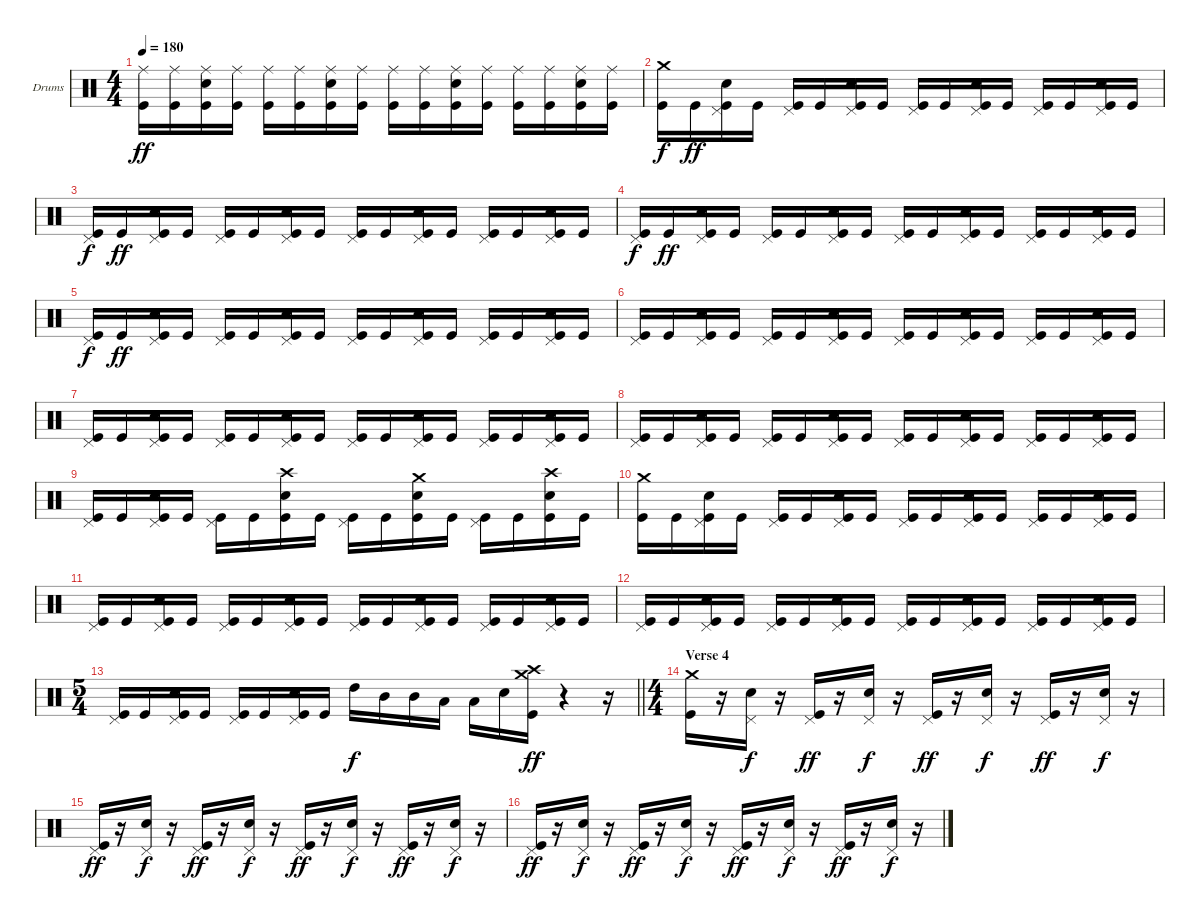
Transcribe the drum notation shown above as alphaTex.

\bracketExtendMode groupsimilarinstruments
\firstSystemTrackNameOrientation horizontal
\otherSystemsTrackNameOrientation horizontal
\track ("Drumkit" "Drums") {instrument percussion}
\staff {score}
\articulation defaults
\ts (4 4)
\tempo 180
\clef neutral
\ks c
("Kick (hit)" "Ride (middle)").16{dy ff} ("Kick (hit)" "Ride (middle)").16 ("Kick (hit)" "Ride (middle)" "Snare (hit) 2").16 ("Kick (hit)" "Ride (middle)").16 ("Kick (hit)" "Ride (middle)").16 ("Kick (hit)" "Ride (middle)").16 ("Kick (hit)" "Ride (middle)" "Snare (hit) 2").16 ("Kick (hit)" "Ride (middle)").16 ("Kick (hit)" "Ride (middle)").16 ("Kick (hit)" "Ride (middle)").16 ("Kick (hit)" "Ride (middle)" "Snare (hit) 2").16 ("Kick (hit)" "Ride (middle)").16 ("Kick (hit)" "Ride (middle)").16 ("Kick (hit)" "Ride (middle)").16 ("Kick (hit)" "Ride (middle)" "Snare (hit) 2").16 ("Kick (hit)" "Ride (middle)").16 |
("Crash medium (hit)" "Kick (hit)").16{dy f} "Kick (hit)".16{dy ff} ("Kick (hit)" "Pedal Hi-Hat (hit)" "Snare (hit) 2").16 "Kick (hit)".16 ("Kick (hit)" "Pedal Hi-Hat (hit)").16 "Kick (hit)".16 ("Kick (hit)" "Pedal Hi-Hat (hit)" "Snare (hit) 2").16 "Kick (hit)".16 ("Kick (hit)" "Pedal Hi-Hat (hit)").16 "Kick (hit)".16 ("Kick (hit)" "Pedal Hi-Hat (hit)" "Snare (hit) 2").16 "Kick (hit)".16 ("Kick (hit)" "Pedal Hi-Hat (hit)").16 "Kick (hit)".16 ("Kick (hit)" "Pedal Hi-Hat (hit)" "Snare (hit) 2").16 "Kick (hit)".16 |
("Pedal Hi-Hat (hit)" "Kick (hit)").16{dy f} "Kick (hit)".16{dy ff} ("Kick (hit)" "Pedal Hi-Hat (hit)" "Snare (hit) 2").16 "Kick (hit)".16 ("Kick (hit)" "Pedal Hi-Hat (hit)").16 "Kick (hit)".16 ("Kick (hit)" "Pedal Hi-Hat (hit)" "Snare (hit) 2").16 "Kick (hit)".16 ("Kick (hit)" "Pedal Hi-Hat (hit)").16 "Kick (hit)".16 ("Kick (hit)" "Pedal Hi-Hat (hit)" "Snare (hit) 2").16 "Kick (hit)".16 ("Kick (hit)" "Pedal Hi-Hat (hit)").16 "Kick (hit)".16 ("Kick (hit)" "Pedal Hi-Hat (hit)" "Snare (hit) 2").16 "Kick (hit)".16 |
("Pedal Hi-Hat (hit)" "Kick (hit)").16{dy f} "Kick (hit)".16{dy ff} ("Kick (hit)" "Pedal Hi-Hat (hit)" "Snare (hit) 2").16 "Kick (hit)".16 ("Kick (hit)" "Pedal Hi-Hat (hit)").16 "Kick (hit)".16 ("Kick (hit)" "Pedal Hi-Hat (hit)" "Snare (hit) 2").16 "Kick (hit)".16 ("Kick (hit)" "Pedal Hi-Hat (hit)").16 "Kick (hit)".16 ("Kick (hit)" "Pedal Hi-Hat (hit)" "Snare (hit) 2").16 "Kick (hit)".16 ("Kick (hit)" "Pedal Hi-Hat (hit)").16 "Kick (hit)".16 ("Kick (hit)" "Pedal Hi-Hat (hit)" "Snare (hit) 2").16 "Kick (hit)".16 |
("Pedal Hi-Hat (hit)" "Kick (hit)").16{dy f} "Kick (hit)".16{dy ff} ("Kick (hit)" "Pedal Hi-Hat (hit)" "Snare (hit) 2").16 "Kick (hit)".16 ("Kick (hit)" "Pedal Hi-Hat (hit)").16 "Kick (hit)".16 ("Kick (hit)" "Pedal Hi-Hat (hit)" "Snare (hit) 2").16 "Kick (hit)".16 ("Kick (hit)" "Pedal Hi-Hat (hit)").16 "Kick (hit)".16 ("Kick (hit)" "Pedal Hi-Hat (hit)" "Snare (hit) 2").16 "Kick (hit)".16 ("Kick (hit)" "Pedal Hi-Hat (hit)").16 "Kick (hit)".16 ("Kick (hit)" "Pedal Hi-Hat (hit)" "Snare (hit) 2").16 "Kick (hit)".16 |
("Kick (hit)" "Pedal Hi-Hat (hit)").16 "Kick (hit)".16 ("Kick (hit)" "Pedal Hi-Hat (hit)" "Snare (hit) 2").16 "Kick (hit)".16 ("Kick (hit)" "Pedal Hi-Hat (hit)").16 "Kick (hit)".16 ("Kick (hit)" "Pedal Hi-Hat (hit)" "Snare (hit) 2").16 "Kick (hit)".16 ("Kick (hit)" "Pedal Hi-Hat (hit)").16 "Kick (hit)".16 ("Kick (hit)" "Pedal Hi-Hat (hit)" "Snare (hit) 2").16 "Kick (hit)".16 ("Kick (hit)" "Pedal Hi-Hat (hit)").16 "Kick (hit)".16 ("Kick (hit)" "Pedal Hi-Hat (hit)" "Snare (hit) 2").16 "Kick (hit)".16 |
("Kick (hit)" "Pedal Hi-Hat (hit)").16 "Kick (hit)".16 ("Kick (hit)" "Pedal Hi-Hat (hit)" "Snare (hit) 2").16 "Kick (hit)".16 ("Kick (hit)" "Pedal Hi-Hat (hit)").16 "Kick (hit)".16 ("Kick (hit)" "Pedal Hi-Hat (hit)" "Snare (hit) 2").16 "Kick (hit)".16 ("Kick (hit)" "Pedal Hi-Hat (hit)").16 "Kick (hit)".16 ("Kick (hit)" "Pedal Hi-Hat (hit)" "Snare (hit) 2").16 "Kick (hit)".16 ("Kick (hit)" "Pedal Hi-Hat (hit)").16 "Kick (hit)".16 ("Kick (hit)" "Pedal Hi-Hat (hit)" "Snare (hit) 2").16 "Kick (hit)".16 |
("Kick (hit)" "Pedal Hi-Hat (hit)").16 "Kick (hit)".16 ("Kick (hit)" "Pedal Hi-Hat (hit)" "Snare (hit) 2").16 "Kick (hit)".16 ("Kick (hit)" "Pedal Hi-Hat (hit)").16 "Kick (hit)".16 ("Kick (hit)" "Pedal Hi-Hat (hit)" "Snare (hit) 2").16 "Kick (hit)".16 ("Kick (hit)" "Pedal Hi-Hat (hit)").16 "Kick (hit)".16 ("Kick (hit)" "Pedal Hi-Hat (hit)" "Snare (hit) 2").16 "Kick (hit)".16 ("Kick (hit)" "Pedal Hi-Hat (hit)").16 "Kick (hit)".16 ("Kick (hit)" "Pedal Hi-Hat (hit)" "Snare (hit) 2").16 "Kick (hit)".16 |
("Kick (hit)" "Pedal Hi-Hat (hit)").16 "Kick (hit)".16 ("Kick (hit)" "Pedal Hi-Hat (hit)" "Snare (hit) 2").16 "Kick (hit)".16 ("Kick (hit)" "Pedal Hi-Hat (hit)").16 "Kick (hit)".16 ("Kick (hit)" "Crash high (hit)" "Snare (hit) 2").16 "Kick (hit)".16 ("Kick (hit)" "Pedal Hi-Hat (hit)").16 "Kick (hit)".16 ("Kick (hit)" "Crash medium (hit)" "Snare (hit) 2").16 "Kick (hit)".16 ("Kick (hit)" "Pedal Hi-Hat (hit)").16 "Kick (hit)".16 ("Kick (hit)" "Crash high (hit)" "Snare (hit) 2").16 "Kick (hit)".16 |
("Kick (hit)" "Crash medium (hit)").16 "Kick (hit)".16 ("Kick (hit)" "Pedal Hi-Hat (hit)" "Snare (hit) 2").16 "Kick (hit)".16 ("Kick (hit)" "Pedal Hi-Hat (hit)").16 "Kick (hit)".16 ("Kick (hit)" "Pedal Hi-Hat (hit)" "Snare (hit) 2").16 "Kick (hit)".16 ("Kick (hit)" "Pedal Hi-Hat (hit)").16 "Kick (hit)".16 ("Kick (hit)" "Pedal Hi-Hat (hit)" "Snare (hit) 2").16 "Kick (hit)".16 ("Kick (hit)" "Pedal Hi-Hat (hit)").16 "Kick (hit)".16 ("Kick (hit)" "Pedal Hi-Hat (hit)" "Snare (hit) 2").16 "Kick (hit)".16 |
("Kick (hit)" "Pedal Hi-Hat (hit)").16 "Kick (hit)".16 ("Kick (hit)" "Pedal Hi-Hat (hit)" "Snare (hit) 2").16 "Kick (hit)".16 ("Kick (hit)" "Pedal Hi-Hat (hit)").16 "Kick (hit)".16 ("Kick (hit)" "Pedal Hi-Hat (hit)" "Snare (hit) 2").16 "Kick (hit)".16 ("Kick (hit)" "Pedal Hi-Hat (hit)").16 "Kick (hit)".16 ("Kick (hit)" "Pedal Hi-Hat (hit)" "Snare (hit) 2").16 "Kick (hit)".16 ("Kick (hit)" "Pedal Hi-Hat (hit)").16 "Kick (hit)".16 ("Kick (hit)" "Pedal Hi-Hat (hit)" "Snare (hit) 2").16 "Kick (hit)".16 |
("Kick (hit)" "Pedal Hi-Hat (hit)").16 "Kick (hit)".16 ("Kick (hit)" "Pedal Hi-Hat (hit)" "Snare (hit) 2").16 "Kick (hit)".16 ("Kick (hit)" "Pedal Hi-Hat (hit)").16 "Kick (hit)".16 ("Kick (hit)" "Pedal Hi-Hat (hit)" "Snare (hit) 2").16 "Kick (hit)".16 ("Kick (hit)" "Pedal Hi-Hat (hit)").16 "Kick (hit)".16 ("Kick (hit)" "Pedal Hi-Hat (hit)" "Snare (hit) 2").16 "Kick (hit)".16 ("Kick (hit)" "Pedal Hi-Hat (hit)").16 "Kick (hit)".16 ("Kick (hit)" "Pedal Hi-Hat (hit)" "Snare (hit) 2").16 "Kick (hit)".16 |
\ts (5 4)
\barLineRight lightlight
("Kick (hit)" "Pedal Hi-Hat (hit)").16 "Kick (hit)".16 ("Kick (hit)" "Pedal Hi-Hat (hit)" "Snare (hit) 2").16 "Kick (hit)".16 ("Kick (hit)" "Pedal Hi-Hat (hit)").16 "Kick (hit)".16 ("Kick (hit)" "Pedal Hi-Hat (hit)" "Snare (hit) 2").16 "Kick (hit)".16 "High Tom (hit)".16{dy f} "Mid Tom (hit)".16 "Mid Tom (hit)".16 "Low Tom (hit)".16 "Low Tom (hit)".16 "Snare (hit) 2".16 ("Kick (hit)" "Crash high (hit)" "Crash medium (hit)").16{dy ff} r.4 r.16 |
\ts (4 4)
\section ("" "Verse 4")
("Kick (hit)" "Crash medium (hit)").16 r.16 ("Pedal Hi-Hat (hit)" "Snare (hit) 2").16{dy f} r.16 ("Kick (hit)" "Pedal Hi-Hat (hit)").16{dy ff} r.16 ("Pedal Hi-Hat (hit)" "Snare (hit) 2").16{dy f} r.16 ("Kick (hit)" "Pedal Hi-Hat (hit)").16{dy ff} r.16 ("Pedal Hi-Hat (hit)" "Snare (hit) 2").16{dy f} r.16 ("Kick (hit)" "Pedal Hi-Hat (hit)").16{dy ff} r.16 ("Pedal Hi-Hat (hit)" "Snare (hit) 2").16{dy f} r.16 |
("Kick (hit)" "Pedal Hi-Hat (hit)").16{dy ff} r.16 ("Pedal Hi-Hat (hit)" "Snare (hit) 2").16{dy f} r.16 ("Kick (hit)" "Pedal Hi-Hat (hit)").16{dy ff} r.16 ("Pedal Hi-Hat (hit)" "Snare (hit) 2").16{dy f} r.16 ("Kick (hit)" "Pedal Hi-Hat (hit)").16{dy ff} r.16 ("Pedal Hi-Hat (hit)" "Snare (hit) 2").16{dy f} r.16 ("Kick (hit)" "Pedal Hi-Hat (hit)").16{dy ff} r.16 ("Pedal Hi-Hat (hit)" "Snare (hit) 2").16{dy f} r.16 |
("Kick (hit)" "Pedal Hi-Hat (hit)").16{dy ff} r.16 ("Pedal Hi-Hat (hit)" "Snare (hit) 2").16{dy f} r.16 ("Kick (hit)" "Pedal Hi-Hat (hit)").16{dy ff} r.16 ("Pedal Hi-Hat (hit)" "Snare (hit) 2").16{dy f} r.16 ("Kick (hit)" "Pedal Hi-Hat (hit)").16{dy ff} r.16 ("Pedal Hi-Hat (hit)" "Snare (hit) 2").16{dy f} r.16 ("Kick (hit)" "Pedal Hi-Hat (hit)").16{dy ff} r.16 ("Pedal Hi-Hat (hit)" "Snare (hit) 2").16{dy f} r.16
